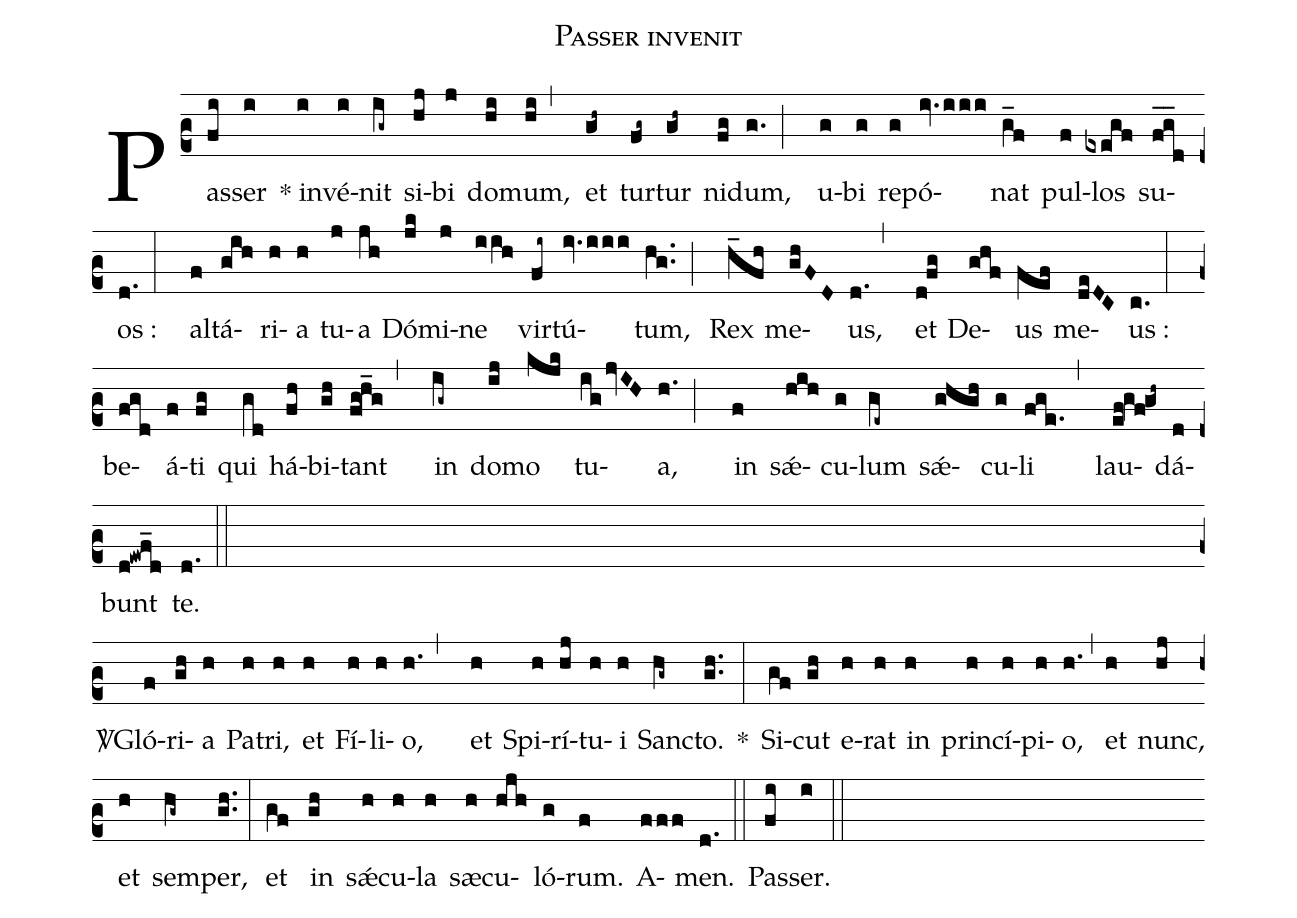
name: Passer invenit;
%%
(c2) Pas(fi)ser(i) * in(i)vé(i)nit(ig~) si(hj)bi(j) do(hi)mum,(hi,) et(gh~) tur(fg~)tur(gh~) ni(fg)dum,(g.;) u(g)bi(g) re(g)pó(iv.iii)nat(g_f) pul(f)los(exegf) su(f_g_d)os :(d.:) al(f)tá(gih)ri(h)a(h) tu(j)a(jh) Dó(jk)mi(j)ne(iih) vir(fi~)tú(iv.iii)tum,(hg..;) Rex(h_fh) me(ghFD)us,(d.,) et(d!fg) De(ghf)us(fef) me(deDC)us :(c.:) be(fgd)á(f)ti(fg) qui(gd) há(fh)bi(gh)tant(fg!h_g,) in(ig~) do(ij)mo(kjk) tu(igjvIH)a,(h.;) in(f) sǽ(hih)cu(g)lum(ge~) sǽ(ghgh)cu(g)li(fge.,) lau(ef!gf!gh~)dá(d)bunt(d!ewf_d) te.(d.::Z)

<v>\Vbar</v> Gló(f)ri(gh)a(h) Pa(h)tri,(h) et(h) Fí(h)li(h)o,(h.,) et(h) Spi(h)rí(hj)tu(h)i(h) Sanc(hg~)to.(gh..) *(:) Si(gf)cut(gh) e(h)rat(h) in(h) prin(h)cí(h)pi(h)o,(h.) (,) et(h) nunc,(hj) et(h) sem(hg~)per,(gh..) (:) et(gf) in(gh) sǽ(h)cu(h)la(h) sæ(h)cu(hjh)ló(g)rum.(f) A(fff)men.(d.) (::) Pas(fi)ser.(i::)
